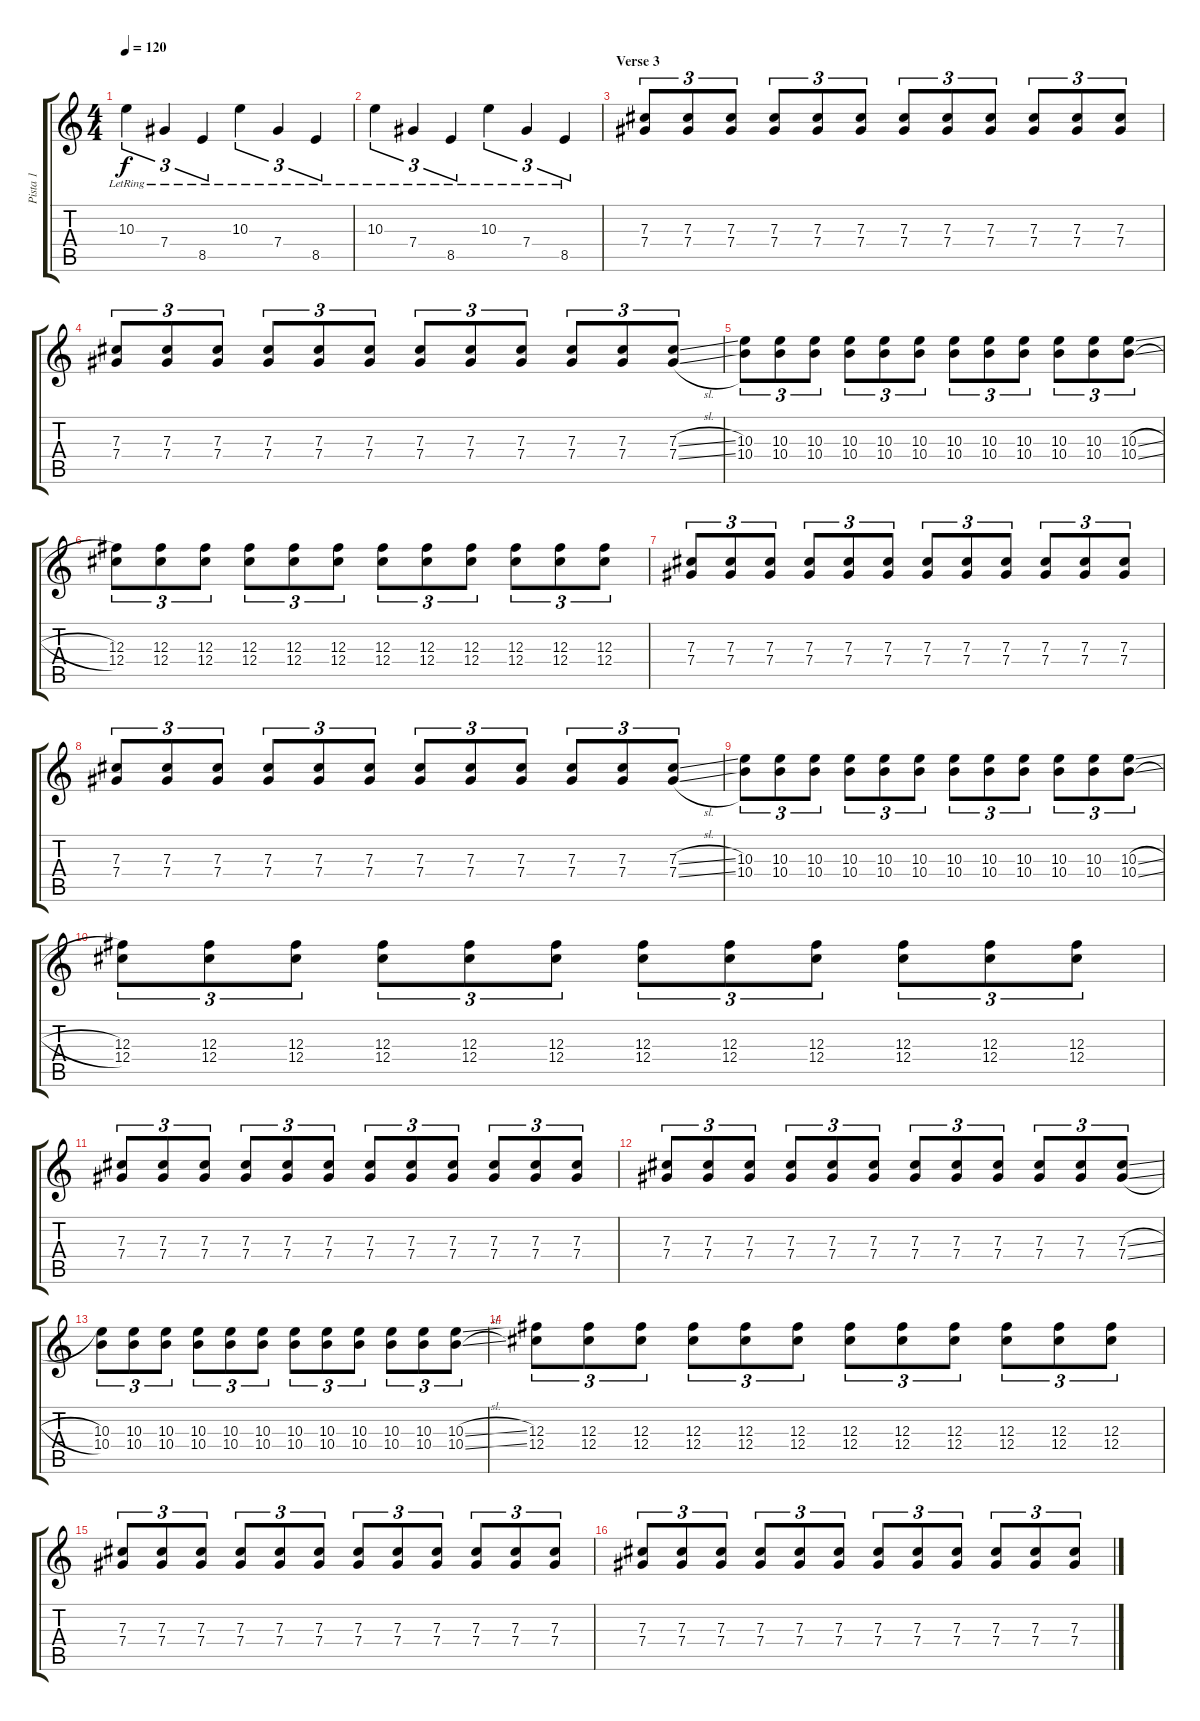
\track ("Pista 1" "Pista 1") {instrument distortionguitar}
\staff {score tabs}
\tuning (Eb4 Bb3 Gb3 Db3 Ab2 Db2) {hide}
\ts (4 4)
\tempo 120
\clef g2
\ks c
10.3{lr}.4{tu (3 2) dy f} 7.4{lr}.4{tu (3 2)} 8.5{lr}.4{tu (3 2)} 10.3{lr}.4{tu (3 2)} 7.4{lr}.4{tu (3 2)} 8.5{lr}.4{tu (3 2)} |
10.3{lr}.4{tu (3 2)} 7.4{lr}.4{tu (3 2)} 8.5{lr}.4{tu (3 2)} 10.3{lr}.4{tu (3 2)} 7.4{lr}.4{tu (3 2)} 8.5{lr}.4{tu (3 2)} |
\section ("" "Verse 3")
(7.3 7.4).8{tu (3 2) instrument distortionguitar} (7.3 7.4).8{tu (3 2)} (7.3 7.4).8{tu (3 2)} (7.3 7.4).8{tu (3 2)} (7.3 7.4).8{tu (3 2)} (7.3 7.4).8{tu (3 2)} (7.3 7.4).8{tu (3 2)} (7.3 7.4).8{tu (3 2)} (7.3 7.4).8{tu (3 2)} (7.3 7.4).8{tu (3 2)} (7.3 7.4).8{tu (3 2)} (7.3 7.4).8{tu (3 2)} |
(7.3 7.4).8{tu (3 2)} (7.3 7.4).8{tu (3 2)} (7.3 7.4).8{tu (3 2)} (7.3 7.4).8{tu (3 2)} (7.3 7.4).8{tu (3 2)} (7.3 7.4).8{tu (3 2)} (7.3 7.4).8{tu (3 2)} (7.3 7.4).8{tu (3 2)} (7.3 7.4).8{tu (3 2)} (7.3 7.4).8{tu (3 2)} (7.3 7.4).8{tu (3 2)} (7.3{sl} 7.4{sl}).8{tu (3 2)} |
(10.3 10.4).8{tu (3 2)} (10.3 10.4).8{tu (3 2)} (10.3 10.4).8{tu (3 2)} (10.3 10.4).8{tu (3 2)} (10.3 10.4).8{tu (3 2)} (10.3 10.4).8{tu (3 2)} (10.3 10.4).8{tu (3 2)} (10.3 10.4).8{tu (3 2)} (10.3 10.4).8{tu (3 2)} (10.3 10.4).8{tu (3 2)} (10.3 10.4).8{tu (3 2)} (10.3{sl} 10.4{sl}).8{tu (3 2)} |
(12.3 12.4).8{tu (3 2)} (12.3 12.4).8{tu (3 2)} (12.3 12.4).8{tu (3 2)} (12.3 12.4).8{tu (3 2)} (12.3 12.4).8{tu (3 2)} (12.3 12.4).8{tu (3 2)} (12.3 12.4).8{tu (3 2)} (12.3 12.4).8{tu (3 2)} (12.3 12.4).8{tu (3 2)} (12.3 12.4).8{tu (3 2)} (12.3 12.4).8{tu (3 2)} (12.3 12.4).8{tu (3 2)} |
(7.3 7.4).8{tu (3 2)} (7.3 7.4).8{tu (3 2)} (7.3 7.4).8{tu (3 2)} (7.3 7.4).8{tu (3 2)} (7.3 7.4).8{tu (3 2)} (7.3 7.4).8{tu (3 2)} (7.3 7.4).8{tu (3 2)} (7.3 7.4).8{tu (3 2)} (7.3 7.4).8{tu (3 2)} (7.3 7.4).8{tu (3 2)} (7.3 7.4).8{tu (3 2)} (7.3 7.4).8{tu (3 2)} |
(7.3 7.4).8{tu (3 2)} (7.3 7.4).8{tu (3 2)} (7.3 7.4).8{tu (3 2)} (7.3 7.4).8{tu (3 2)} (7.3 7.4).8{tu (3 2)} (7.3 7.4).8{tu (3 2)} (7.3 7.4).8{tu (3 2)} (7.3 7.4).8{tu (3 2)} (7.3 7.4).8{tu (3 2)} (7.3 7.4).8{tu (3 2)} (7.3 7.4).8{tu (3 2)} (7.3{sl} 7.4{sl}).8{tu (3 2)} |
(10.3 10.4).8{tu (3 2)} (10.3 10.4).8{tu (3 2)} (10.3 10.4).8{tu (3 2)} (10.3 10.4).8{tu (3 2)} (10.3 10.4).8{tu (3 2)} (10.3 10.4).8{tu (3 2)} (10.3 10.4).8{tu (3 2)} (10.3 10.4).8{tu (3 2)} (10.3 10.4).8{tu (3 2)} (10.3 10.4).8{tu (3 2)} (10.3 10.4).8{tu (3 2)} (10.3{sl} 10.4{sl}).8{tu (3 2)} |
(12.3 12.4).8{tu (3 2)} (12.3 12.4).8{tu (3 2)} (12.3 12.4).8{tu (3 2)} (12.3 12.4).8{tu (3 2)} (12.3 12.4).8{tu (3 2)} (12.3 12.4).8{tu (3 2)} (12.3 12.4).8{tu (3 2)} (12.3 12.4).8{tu (3 2)} (12.3 12.4).8{tu (3 2)} (12.3 12.4).8{tu (3 2)} (12.3 12.4).8{tu (3 2)} (12.3 12.4).8{tu (3 2)} |
(7.3 7.4).8{tu (3 2)} (7.3 7.4).8{tu (3 2)} (7.3 7.4).8{tu (3 2)} (7.3 7.4).8{tu (3 2)} (7.3 7.4).8{tu (3 2)} (7.3 7.4).8{tu (3 2)} (7.3 7.4).8{tu (3 2)} (7.3 7.4).8{tu (3 2)} (7.3 7.4).8{tu (3 2)} (7.3 7.4).8{tu (3 2)} (7.3 7.4).8{tu (3 2)} (7.3 7.4).8{tu (3 2)} |
(7.3 7.4).8{tu (3 2)} (7.3 7.4).8{tu (3 2)} (7.3 7.4).8{tu (3 2)} (7.3 7.4).8{tu (3 2)} (7.3 7.4).8{tu (3 2)} (7.3 7.4).8{tu (3 2)} (7.3 7.4).8{tu (3 2)} (7.3 7.4).8{tu (3 2)} (7.3 7.4).8{tu (3 2)} (7.3 7.4).8{tu (3 2)} (7.3 7.4).8{tu (3 2)} (7.3{sl} 7.4{sl}).8{tu (3 2)} |
(10.3 10.4).8{tu (3 2)} (10.3 10.4).8{tu (3 2)} (10.3 10.4).8{tu (3 2)} (10.3 10.4).8{tu (3 2)} (10.3 10.4).8{tu (3 2)} (10.3 10.4).8{tu (3 2)} (10.3 10.4).8{tu (3 2)} (10.3 10.4).8{tu (3 2)} (10.3 10.4).8{tu (3 2)} (10.3 10.4).8{tu (3 2)} (10.3 10.4).8{tu (3 2)} (10.3{sl} 10.4{sl}).8{tu (3 2)} |
(12.3 12.4).8{tu (3 2)} (12.3 12.4).8{tu (3 2)} (12.3 12.4).8{tu (3 2)} (12.3 12.4).8{tu (3 2)} (12.3 12.4).8{tu (3 2)} (12.3 12.4).8{tu (3 2)} (12.3 12.4).8{tu (3 2)} (12.3 12.4).8{tu (3 2)} (12.3 12.4).8{tu (3 2)} (12.3 12.4).8{tu (3 2)} (12.3 12.4).8{tu (3 2)} (12.3 12.4).8{tu (3 2)} |
(7.3 7.4).8{tu (3 2)} (7.3 7.4).8{tu (3 2)} (7.3 7.4).8{tu (3 2)} (7.3 7.4).8{tu (3 2)} (7.3 7.4).8{tu (3 2)} (7.3 7.4).8{tu (3 2)} (7.3 7.4).8{tu (3 2)} (7.3 7.4).8{tu (3 2)} (7.3 7.4).8{tu (3 2)} (7.3 7.4).8{tu (3 2)} (7.3 7.4).8{tu (3 2)} (7.3 7.4).8{tu (3 2)} |
(7.3 7.4).8{tu (3 2)} (7.3 7.4).8{tu (3 2)} (7.3 7.4).8{tu (3 2)} (7.3 7.4).8{tu (3 2)} (7.3 7.4).8{tu (3 2)} (7.3 7.4).8{tu (3 2)} (7.3 7.4).8{tu (3 2)} (7.3 7.4).8{tu (3 2)} (7.3 7.4).8{tu (3 2)} (7.3 7.4).8{tu (3 2)} (7.3 7.4).8{tu (3 2)} (7.3{sl} 7.4{sl}).8{tu (3 2)}
